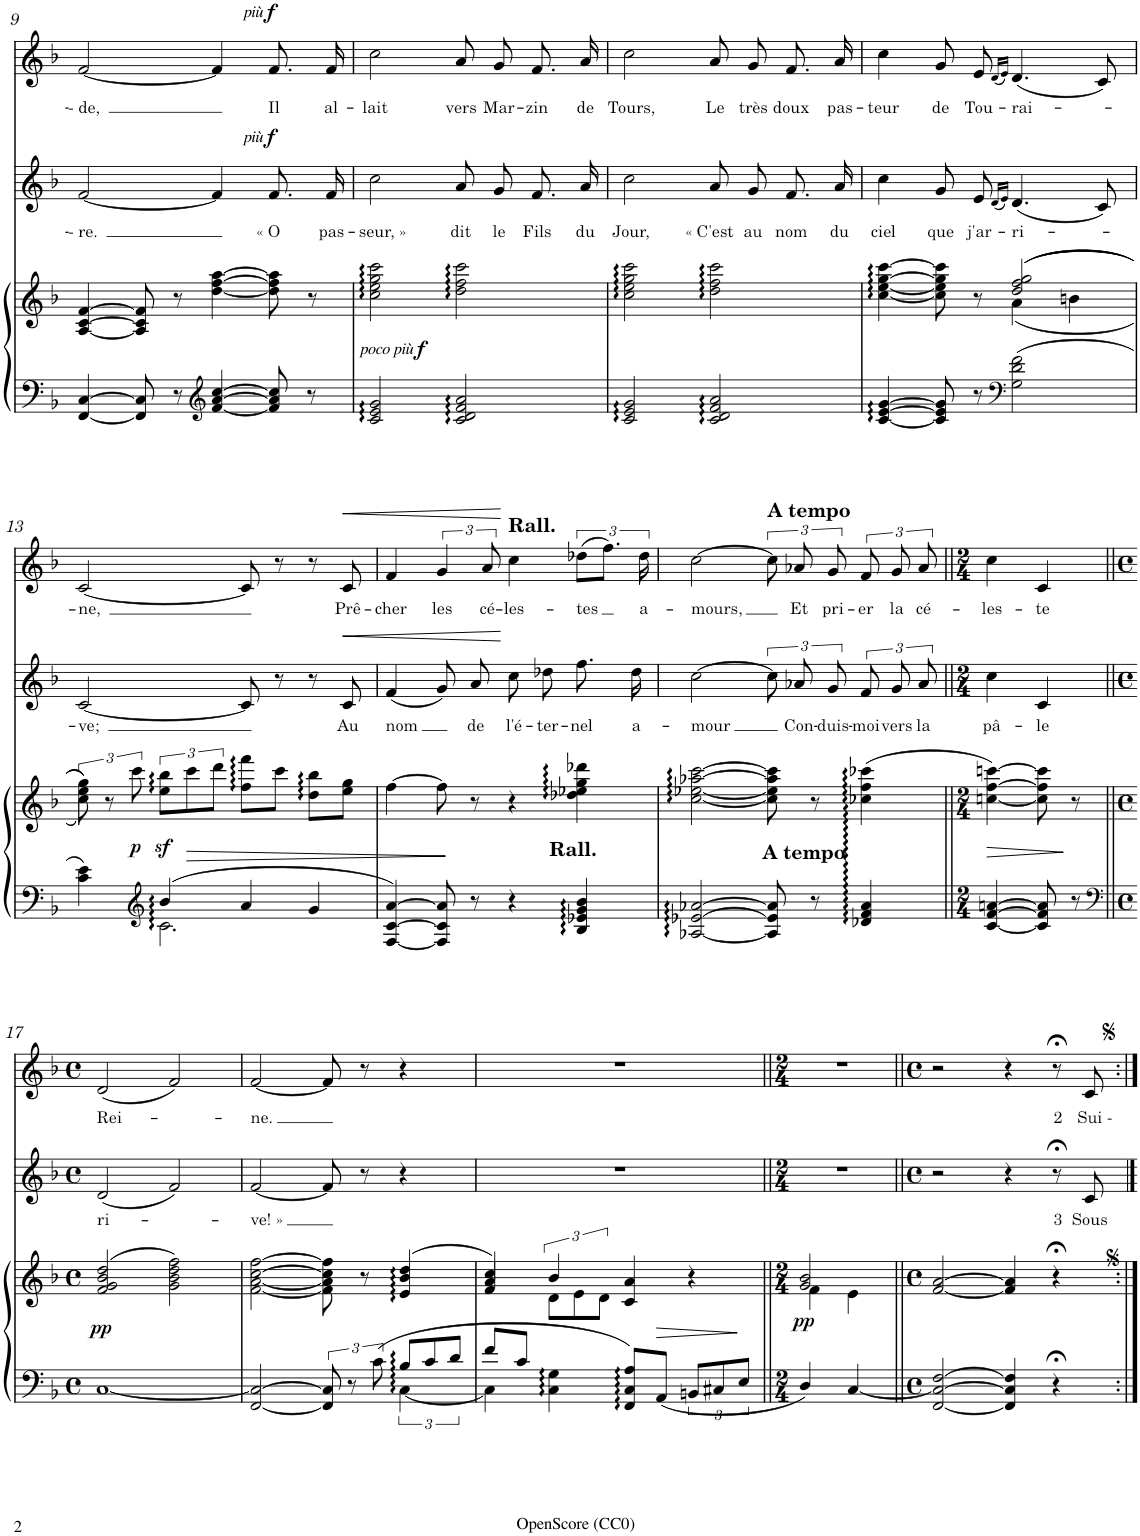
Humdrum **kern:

**kern	**kern	**dynam	**kern	**text	**dynam	**kern	**text	**dynam
*part3	*part3	*part3	*part2	*part2	*part2	*part1	*part1	*part1
*staff4	*staff3	*staff3/4	*staff2	*staff2	*staff2	*staff1	*staff1	*staff1
*I"Piano	*	*	*I"Strophe 2 Voice - verse 2	*	*	*I"Strophe 1 Voice - verse 1	*	*
*I'Pno	*	*	*	*	*	*	*	*
!!LO:PB:g=z
*clefF4	*clefG2	*	*clefG2	*	*	*clefG2	*	*
*k[b-]	*k[b-]	*	*k[b-]	*	*	*k[b-]	*	*
*M4/4	*M4/4	*	*M4/4	*	*	*M4/4	*	*
*met(c)	*met(c)	*	*met(c)	*	*	*met(c)	*	*
=9	=9	=9	=9	=9	=9	=9	=9	=9
!	!	!	!	!LO:LY:b	!	!	!LO:LY:b	!
[4FF/ [4C/	[<4A/ [>4c/ [4f/	.	[2f/	-- re.	.	[2f/	-- de,	.
8FF/] 8C/]	8A/] 8c/] 8f/]	.	.	.	.	.	.	.
8r	8r	.	.	.	.	.	.	.
*clefG2	*	*	*	*	*	*	*	*
[4f/ [>4a/ [4cc/	[4dd\ [4ff\ [4aa\	.	4f/]	.	.	4f/]	.	.
!	!	!	!	!LO:LY:b	!LO:DY:a	!	!LO:LY:b	!
!	!	!	!	!	!LO:DY:n=1:a	!	!	!LO:DY:a
!	!	!	!	!	!	!	!	!LO:DY:n=1:a
8f/] 8a/] 8cc/]	8dd\] 8ff\] 8aa\]	.	8.f/	« O	other-dynamics f	8.f/	Il	other-dynamics f
8r	8r	.	.	.	.	.	.	.
!	!	!	!	!LO:LY:b	!	!	!LO:LY:b	!
.	.	.	16f/	pas-	.	16f/	al-	.
=10	=10	=10	=10	=10	=10	=10	=10	=10
!	!	!	!	!LO:LY:b	!	!	!LO:LY:b	!
2c/ 2e/ 2g/	2cc\ 2ee\ 2gg\ 2ccc\	.	2cc\	-seur, »	.	2cc\	-lait	.
!	!	!LO:DY:b	!	!LO:LY:b	!	!	!LO:LY:b	!
!	!	!LO:DY:n=1:b	!	!	!	!	!	!
2c/ 2d/ 2f/ 2a/	2dd\ 2ff\ 2ccc\	other-dynamics f	8a/	dit	.	8a/	vers	.
!	!	!	!	!LO:LY:b	!	!	!LO:LY:b	!
.	.	.	8g/	le	.	8g/	Mar-	.
!	!	!	!	!LO:LY:b	!	!	!LO:LY:b	!
.	.	.	8.f/	Fils	.	8.f/	-zin	.
!	!	!	!	!LO:LY:b	!	!	!LO:LY:b	!
.	.	.	16a/	du	.	16a/	de	.
=11	=11	=11	=11	=11	=11	=11	=11	=11
!	!	!	!	!LO:LY:b	!	!	!LO:LY:b	!
2c/ 2e/ 2g/	2cc\ 2ee\ 2gg\ 2ccc\	.	2cc\	Jour,	.	2cc\	Tours,	.
!	!	!	!	!LO:LY:b	!	!	!LO:LY:b	!
2c/ 2d/ 2f/ 2a/	2dd\ 2ff\ 2ccc\	.	8a/	« C'est	.	8a/	Le	.
!	!	!	!	!LO:LY:b	!	!	!LO:LY:b	!
.	.	.	8g/	au	.	8g/	très	.
!	!	!	!	!LO:LY:b	!	!	!LO:LY:b	!
.	.	.	8.f/	nom	.	8.f/	doux	.
!	!	!	!	!LO:LY:b	!	!	!LO:LY:b	!
.	.	.	16a/	du	.	16a/	pas-	.
=12	=12	=12	=12	=12	=12	=12	=12	=12
*	*^	*	*	*	*	*	*	*
!	!	!	!	!	!LO:LY:b	!	!	!LO:LY:b	!
[4c/ [>4e/ [4g/	[4cc\ [4ee\ [>4gg\ [>4ccc\	2ryy	.	4cc\	ciel	.	4cc\	-teur	.
!	!	!	!	!	!LO:LY:b	!	!	!LO:LY:b	!
8c/] 8e/] 8g/]	8cc\] 8ee\] 8gg\] 8ccc\]	.	.	8g/	que	.	8g/	de	.
!	!	!	!	!	!LO:LY:b	!	!	!LO:LY:b	!
8r	8r	.	.	8e/	j'ar-	.	8e/	Tou-	.
*clefF4	*	*	*	*	*	*	*	*	*
.	.	.	.	(16qd/LL	.	.	(16qd/LL	.	.
.	.	.	.	16qe/JJ)	.	.	16qe/JJ)	.	.
!	!	!	!	!	!LO:LY:b	!	!	!LO:LY:b	!
2G\ 2d\ 2f\	((2dd/ 2ff/ 2gg/	(4a\	.	(4.d/	-ri-	.	(4.d/	-rai-	.
.	.	4bn\	.	.	.	.	.	.	.
.	.	.	.	8c/)	.	.	8c/)	.	.
!!LO:LB:g=z
=13	=13	=13	=13	=13	=13	=13	=13	=13	=13
*^	*	*	*	*	*	*	*	*	*
!	!	!	!	!	!	!LO:LY:b	!	!	!LO:LY:b	!
4c\ 4e\	4ryy	12ee\ 12gg\))	12cc\)	.	[2c/	-ve;	.	[2c/	-ne,	.
.	.	12r	12ryy	.	.	.	.	.	.	.
!	!	!	!	!LO:DY:b	!	!	!	!	!	!
.	.	12ccc\	12ryy	p	.	.	.	.	.	.
*clefG2	*	*	*	*	*	*	*	*	*	*
!	!	!	!	!LO:DY:b	!	!	!	!	!	!
4b-/	2.c\	12ee\ 12bb-\L	4ryy	sf	.	.	.	.	.	.
!	!	!	!	!LO:HP:b	!	!	!	!	!	!
.	.	12ccc\	.	>	.	.	.	.	.	.
.	.	12ddd\J	.	.	.	.	.	.	.	.
4a/	.	8ff\ 8fff\L	2ryy	.	8c/]	.	.	8c/]	.	.
.	.	8ccc\J	.	.	8r	.	.	8r	.	.
4g/	.	8dd\ 8bb-\L	.	.	8r	.	.	8r	.	.
!	!	!	!	!	!	!LO:LY:b	!LO:HP:b	!	!LO:LY:b	!LO:HP:b
.	.	8ee\ 8gg\J	.	.	8c/	Au	<	8c/	Prê-	<
*v	*v	*	*	*	*	*	*	*	*	*
*	*v	*v	*	*	*	*	*	*	*
=14	=14	=14	=14	=14	=14	=14	=14	=14
!	!	!	!	!LO:LY:b	!	!	!LO:LY:b	!
[4F/ [>4c/ [4a/	[4ff\	.	(4f/	nom	.	4f/	-cher	.
!	!	!	!	!	!	!	!LO:LY:b	!
8F/] 8c/] 8a/]	8ff\]	]	8g/)	.	.	6g/	les	.
!	!	!	!	!LO:LY:b	!	!	!	!
8r	8r	.	8a/	de	.	.	.	.
!	!	!	!	!	!	!	!LO:LY:b	!
.	.	.	.	.	.	12a/	cé-	.
!	!	!	!	!	!	!LO:TX:a:B:t=Rall.	!	!
!	!	!	!	!LO:LY:b	!	!	!LO:LY:b	!
4r	4r	.	8cc\	l'é-	[	4cc\	-les-	[
!	!	!	!	!LO:LY:b	!	!	!	!
.	.	.	8dd-X\	-ter-	.	.	.	.
!	!LO:TX:b:B:t=Rall.	!	!	!	!	!	!	!
!	!	!	!	!LO:LY:b	!	!	!LO:LY:b	!
4B-/ 4e-X/ 4g/ 4b-/	4dd-X\ 4ee-X\ 4gg\ 4ddd-X\	.	8.ff\	-nel	.	(12dd-X\L	-tes	.
.	.	.	.	.	.	12.ff\J)	.	.
!	!	!	!	!LO:LY:b	!	!	!	!
.	.	.	16dd-\	a-	.	.	.	.
!	!	!	!	!	!	!	!LO:LY:b	!
.	.	.	.	.	.	24dd-\	a-	.
=15	=15	=15	=15	=15	=15	=15	=15	=15
!	!	!	!	!LO:LY:b	!	!	!LO:LY:b	!
[2A-X/ [>2e-X/ [2a-X/	[2cc\ [<2ee-X\ [2aa-X\ [2ccc\	.	[2cc\	-mour	.	[2cc\	-mours,	.
!	!	!	!	!	!	!LO:TX:a:B:t=A tempo	!	!
!	!LO:TX:b:B:t=A tempo	!	!	!	!	!	!	!
8A-/] 8e-/] 8a-/]	8cc\] 8ee-\] 8aa-\] 8ccc\]	.	12cc\]	.	.	12cc\]	.	.
!	!	!	!	!LO:LY:b	!	!	!LO:LY:b	!
.	.	.	12a-X/	Con-	.	12a-X/	Et	.
8r	8r	.	.	.	.	.	.	.
!	!	!	!	!LO:LY:b	!	!	!LO:LY:b	!
.	.	.	12g/	-duis-	.	12g/	pri-	.
!	!	!	!	!LO:LY:b	!	!	!LO:LY:b	!
4d-X/ 4f/ 4a-/	(4cc-X\ 4ff\ 4ccc-X\	.	12f/	-moi	.	12f/	-er	.
!	!	!	!	!LO:LY:b	!	!	!LO:LY:b	!
.	.	.	12g/	vers	.	12g/	la	.
!	!	!	!	!LO:LY:b	!	!	!LO:LY:b	!
.	.	.	12a-/	la	.	12a-/	cé-	.
=16||	=16||	=16||	=16||	=16||	=16||	=16||	=16||	=16||
*M2/4	*M2/4	*	*M2/4	*	*	*M2/4	*	*
!	!	!LO:HP:b	!	!LO:LY:b	!	!	!LO:LY:b	!
[4c/ [>4f/ [4an/	[4ccn\ [4ff\ [4cccn\)	>	4cc\	pâ-	.	4cc\	-les-	.
!	!	!	!	!LO:LY:b	!	!	!LO:LY:b	!
8c/] 8f/] 8a/]	8cc\] 8ff\] 8ccc\]	.	4c/	-le	.	4c/	-te	.
8r	8r	]	.	.	.	.	.	.
!!LO:LB:g=z
=17||	=17||	=17||	=17||	=17||	=17||	=17||	=17||	=17||
*clefF4	*	*	*	*	*	*	*	*
*M4/4	*M4/4	*	*M4/4	*	*	*M4/4	*	*
*met(c)	*met(c)	*	*met(c)	*	*	*met(c)	*	*
!	!	!LO:DY:b	!	!LO:LY:b	!	!	!LO:LY:b	!
[1C	(2f/ 2g/ 2b-/ 2dd/	pp	(2d/	ri-	.	(2d/	Rei-	.
.	2g\ 2b-\ 2dd\ 2ff\)	.	2f/)	.	.	2f/)	.	.
=18	=18	=18	=18	=18	=18	=18	=18	=18
*^	*	*	*	*	*	*	*	*
!	!	!	!	!	!LO:LY:b	!	!	!LO:LY:b	!
[<2FF/ 2C/_	2.ryy	[2f\ [2a\ [2cc\ [2ff\	.	[2f/	-ve! »	.	[2f/	-ne.	.
12FF/] 12C/]	.	8f\] 8a\] 8cc\] 8ff\]	.	8f/]	.	.	8f/]	.	.
12r	.	.	.	.	.	.	.	.	.
.	.	8r	.	8r	.	.	8r	.	.
12c\	.	.	.	.	.	.	.	.	.
12B-/L	[4C\	(>4e/ 4b-/ 4dd/	.	4r	.	.	4r	.	.
12c/	.	.	.	.	.	.	.	.	.
12d/J	.	.	.	.	.	.	.	.	.
=19	=19	=19	=19	=19	=19	=19	=19	=19	=19
*	*	*^	*	*	*	*	*	*	*
8f/L	4C\]	4a/ 4cc/)	4f/	.	1r	.	.	1r	.	.
8c/J	.	.	.	.	.	.	.	.	.	.
4C\ 4G\	4ryy	4b-/	12d\L	.	.	.	.	.	.	.
.	.	.	12e\	.	.	.	.	.	.	.
.	.	.	12d\J	.	.	.	.	.	.	.
8FF/ 8C/ 8A/L	2ryy	4c/ 4a/	2ryy	.	.	.	.	.	.	.
8AA/J	.	.	.	.	.	.	.	.	.	.
12BBn/L	.	4r	.	.	.	.	.	.	.	.
12C#X/	.	.	.	.	.	.	.	.	.	.
12E/J	.	.	.	.	.	.	.	.	.	.
*v	*v	*	*	*	*	*	*	*	*	*
=20||	=20||	=20||	=20||	=20||	=20||	=20||	=20||	=20||	=20||
*M2/4	*M2/4	*	*	*M2/4	*	*	*M2/4	*	*
!	!	!	!LO:DY:b	!	!	!	!	!	!
4D/	2g/ 2b-/	4f\	pp	2r	.	.	2r	.	.
[4C/	.	4e\	.	.	.	.	.	.	.
*	*v	*v	*	*	*	*	*	*	*
=21||	=21||	=21||	=21||	=21||	=21||	=21||	=21||	=21||
*M4/4	*M4/4	*	*M4/4	*	*	*M4/4	*	*
*met(c)	*met(c)	*	*met(c)	*	*	*met(c)	*	*
[2FF/ 2C/_ [2F/	[2f/ [2a/	.	2r	.	.	2r	.	.
4FF/] 4C/] 4F/]	4f/] 4a/]	.	4r	.	.	4r	.	.
!	!	!	!	!LO:LY:b	!	!	!LO:LY:b	!
4r;<	4r;<	.	8r;<	3	.	8r;<	2	.
!	!	!	!	!LO:LY:b	!	!	!LO:LY:b	!
.	.	.	8c/	Sous	.	8c/	Sui -	.
=:|!	=:|!	=:|!	=:|!	=:|!	=:|!	=:|!	=:|!	=:|!
*-	*-	*-	*-	*-	*-	*-	*-	*-
